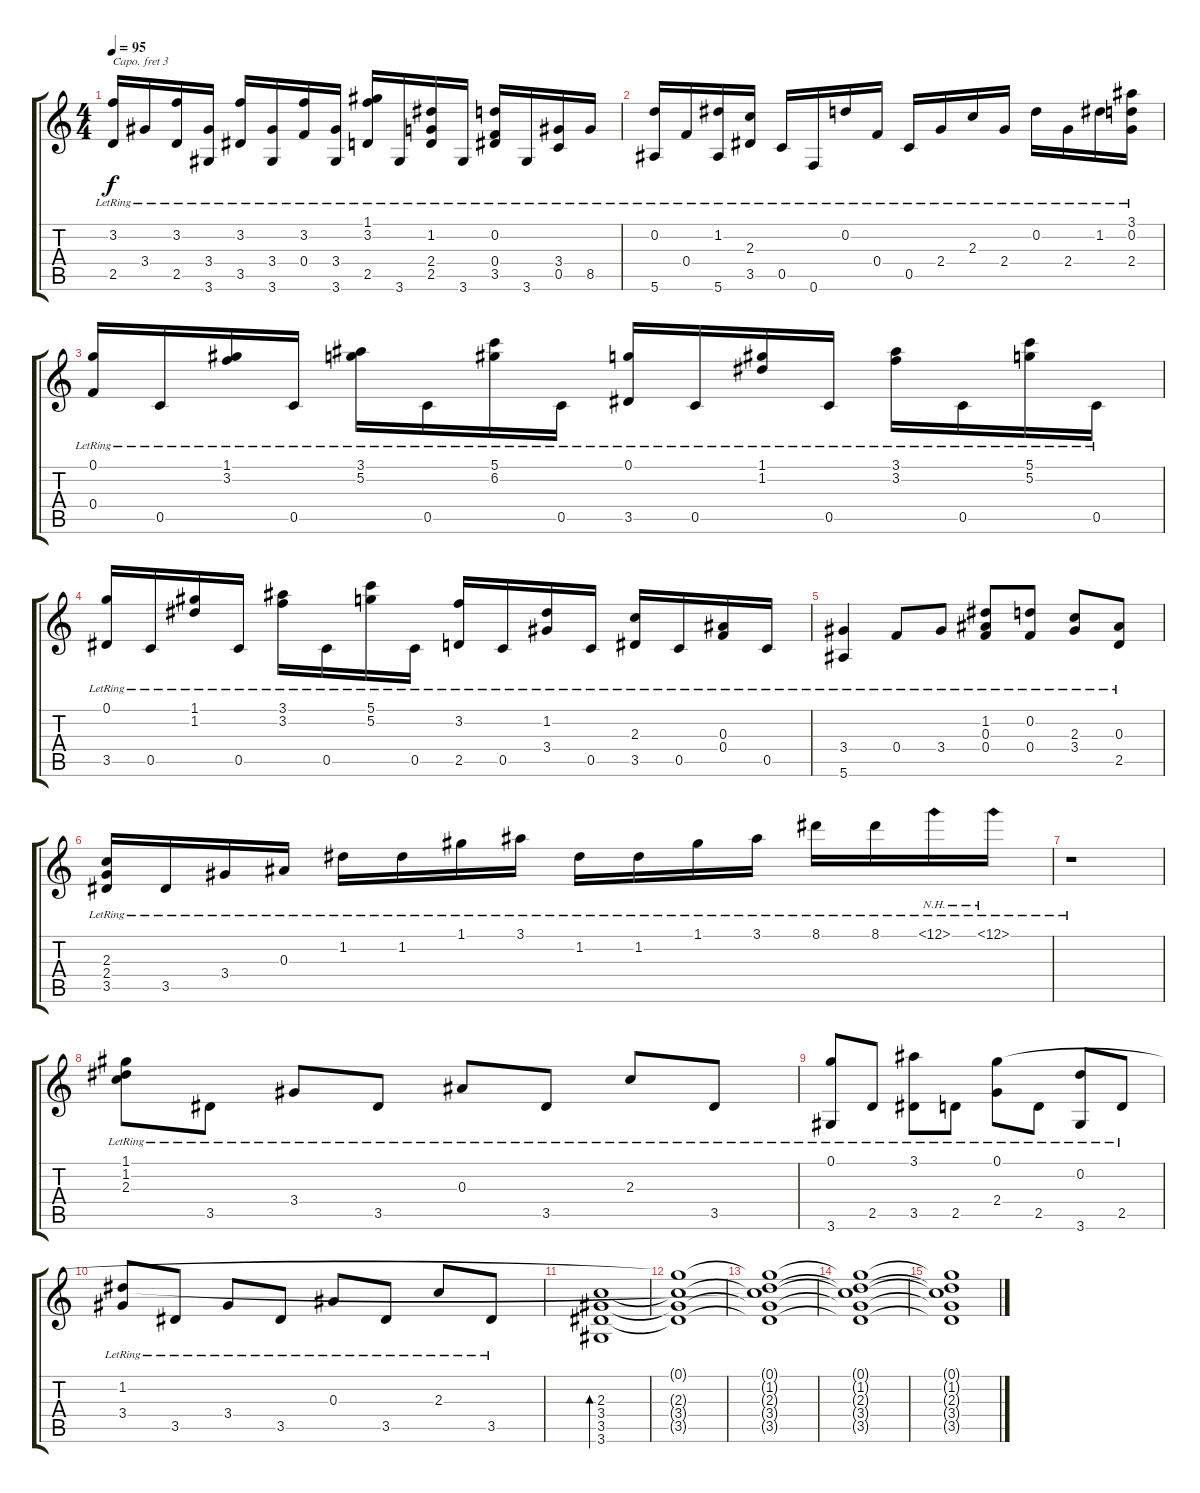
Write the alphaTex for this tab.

\track "" {instrument acousticguitarsteel}
\staff {score tabs}
\capo 3
\tuning (E4 B3 G3 D3 A2 D2) {hide}
\ts (4 4)
\tempo 95
\clef g2
\ks c
(3.2{lr} 2.5{lr}).16{dy f} 3.4{lr}.16 (3.2{lr} 2.5{lr}).16 (3.4{lr} 3.6{lr}).16 (3.2{lr} 3.5{lr}).16 (3.4{lr} 3.6{lr}).16 (3.2{lr} 0.4{lr}).16 (3.4{lr} 3.6{lr}).16 (1.1{lr} 3.2{lr} 2.5{lr}).16 3.6{lr}.16 (1.2{lr} 2.4{lr} 2.5{lr}).16 3.6{lr}.16 (0.2{lr} 0.4{lr} 3.5{lr}).16 3.6{lr}.16 (3.4{lr} 0.5{lr}).16 8.5{lr}.16 |
(0.2{lr} 5.6{lr}).16 0.4{lr}.16 (1.2{lr} 5.6{lr}).16 (2.3{lr} 3.5{lr}).16 0.5{lr}.16 0.6{lr}.16 0.2{lr}.16 0.4{lr}.16 0.5{lr}.16 2.4{lr}.16 2.3{lr}.16 2.4{lr}.16 0.2{lr}.16 2.4{lr}.16 1.2{lr}.16 (3.1{lr} 0.2{lr} 2.4{lr}).16 |
(0.1{lr} 0.4{lr}).16 0.5{lr}.16 (1.1{lr} 3.2{lr}).16 0.5{lr}.16 (3.1{lr} 5.2{lr}).16 0.5{lr}.16 (5.1{lr} 6.2{lr}).16 0.5{lr}.16 (0.1{lr} 3.5{lr}).16 0.5{lr}.16 (1.1{lr} 1.2{lr}).16 0.5{lr}.16 (3.1{lr} 3.2{lr}).16 0.5{lr}.16 (5.1{lr} 5.2{lr}).16 0.5{lr}.16 |
(0.1{lr} 3.5{lr}).16 0.5{lr}.16 (1.1{lr} 1.2{lr}).16 0.5{lr}.16 (3.1{lr} 3.2{lr}).16 0.5{lr}.16 (5.1{lr} 5.2{lr}).16 0.5{lr}.16 (3.2{lr} 2.5{lr}).16 0.5{lr}.16 (1.2{lr} 3.4{lr}).16 0.5{lr}.16 (2.3{lr} 3.5{lr}).16 0.5{lr}.16 (0.3{lr} 0.4{lr}).16 0.5{lr}.16 |
(3.4{lr} 5.6{lr}).4 0.4{lr}.8 3.4{lr}.8 (1.2{lr} 0.3{lr} 0.4{lr}).8 (0.2{lr} 0.4{lr}).8 (2.3{lr} 3.4{lr}).8 (0.3{lr} 2.5{lr}).8 |
(2.3{lr} 2.4{lr} 3.5{lr}).16 3.5{lr}.16 3.4{lr}.16 0.3{lr}.16 1.2{lr}.16 1.2{lr}.16 1.1{lr}.16 3.1{lr}.16 1.2{lr}.16 1.2{lr}.16 1.1{lr}.16 3.1{lr}.16 8.1{lr}.16 8.1{lr}.16 12.1{nh lr}.16 13.1{nh lr}.16 |
r.1 |
(1.1{lr} 1.2{lr} 2.3{lr}).8 3.5{lr}.8 3.4{lr}.8 3.5{lr}.8 0.3{lr}.8 3.5{lr}.8 2.3{lr}.8 3.5{lr}.8 |
(0.1{lr} 3.6{lr}).8 2.5{lr}.8 (3.1{lr} 3.5{lr}).8 2.5{lr}.8 (0.1{lr} 2.4{lr}).8 2.5{lr}.8 (0.2{lr} 3.6{lr}).8 2.5{lr}.8 |
(1.2 3.4{lr}).8 3.5{lr}.8 3.4{lr}.8 3.5{lr}.8 0.3{lr}.8 3.5{lr}.8 2.3{lr}.8 3.5{lr}.8 |
(2.3 3.4 3.5 3.6).1{bd 480} |
(0.1{t} 2.3{t} 3.4{t} 3.5{t}).1 |
(0.1{t} 1.2{t} 2.3{t} 3.4{t} 3.5{t}).1 |
(0.1{t} 1.2{t} 2.3{t} 3.4{t} 3.5{t}).1 |
(0.1{t} 1.2{t} 2.3{t} 3.4{t} 3.5{t}).1
